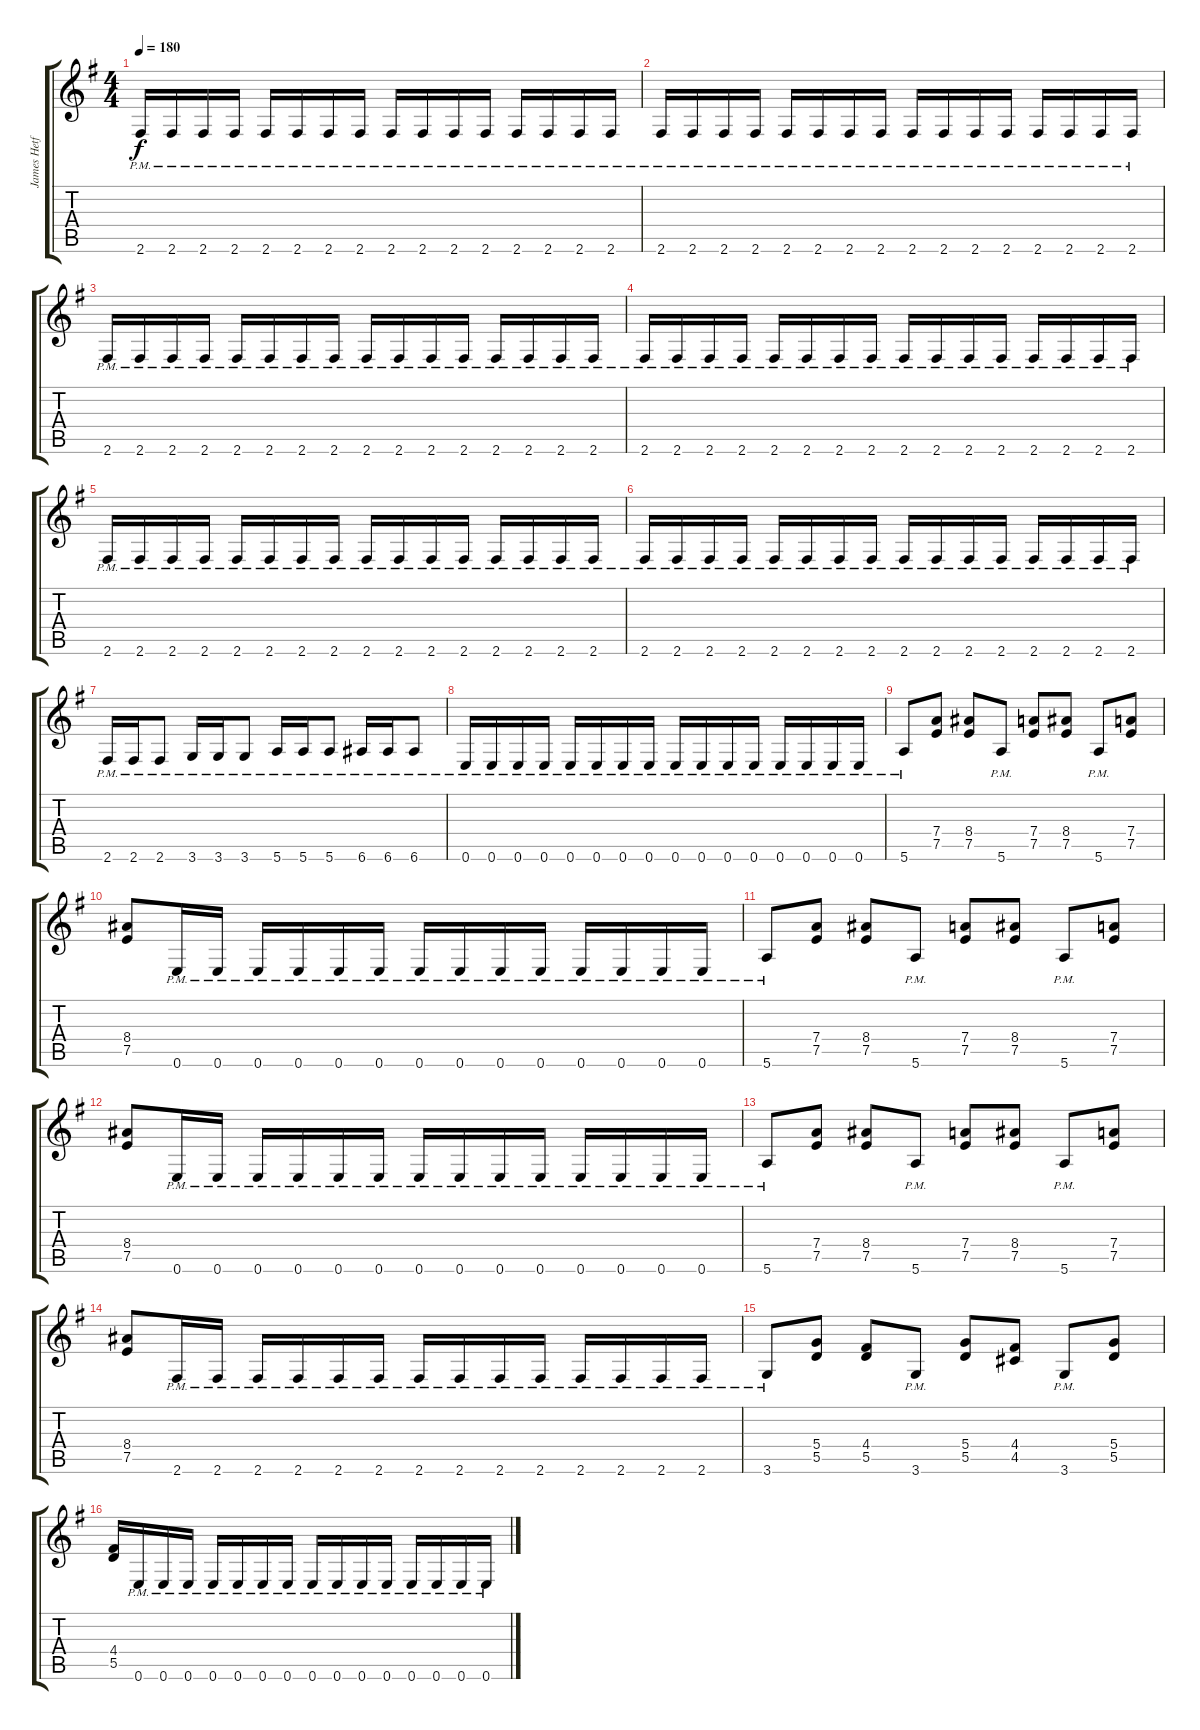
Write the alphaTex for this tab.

\track ("James Hetfield" "James Hetf") {solo instrument distortionguitar}
\staff {score tabs}
\tuning (E4 B3 G3 D3 A2 E2) {hide}
\ts (4 4)
\tempo 180
\clef g2
\ks eminor
2.6{pm}.16{dy f} 2.6{pm}.16 2.6{pm}.16 2.6{pm}.16 2.6{pm}.16 2.6{pm}.16 2.6{pm}.16 2.6{pm}.16 2.6{pm}.16 2.6{pm}.16 2.6{pm}.16 2.6{pm}.16 2.6{pm}.16 2.6{pm}.16 2.6{pm}.16 2.6{pm}.16 |
2.6{pm}.16 2.6{pm}.16 2.6{pm}.16 2.6{pm}.16 2.6{pm}.16 2.6{pm}.16 2.6{pm}.16 2.6{pm}.16 2.6{pm}.16 2.6{pm}.16 2.6{pm}.16 2.6{pm}.16 2.6{pm}.16 2.6{pm}.16 2.6{pm}.16 2.6{pm}.16 |
2.6{pm}.16 2.6{pm}.16 2.6{pm}.16 2.6{pm}.16 2.6{pm}.16 2.6{pm}.16 2.6{pm}.16 2.6{pm}.16 2.6{pm}.16 2.6{pm}.16 2.6{pm}.16 2.6{pm}.16 2.6{pm}.16 2.6{pm}.16 2.6{pm}.16 2.6{pm}.16 |
2.6{pm}.16 2.6{pm}.16 2.6{pm}.16 2.6{pm}.16 2.6{pm}.16 2.6{pm}.16 2.6{pm}.16 2.6{pm}.16 2.6{pm}.16 2.6{pm}.16 2.6{pm}.16 2.6{pm}.16 2.6{pm}.16 2.6{pm}.16 2.6{pm}.16 2.6{pm}.16 |
2.6{pm}.16 2.6{pm}.16 2.6{pm}.16 2.6{pm}.16 2.6{pm}.16 2.6{pm}.16 2.6{pm}.16 2.6{pm}.16 2.6{pm}.16 2.6{pm}.16 2.6{pm}.16 2.6{pm}.16 2.6{pm}.16 2.6{pm}.16 2.6{pm}.16 2.6{pm}.16 |
2.6{pm}.16 2.6{pm}.16 2.6{pm}.16 2.6{pm}.16 2.6{pm}.16 2.6{pm}.16 2.6{pm}.16 2.6{pm}.16 2.6{pm}.16 2.6{pm}.16 2.6{pm}.16 2.6{pm}.16 2.6{pm}.16 2.6{pm}.16 2.6{pm}.16 2.6{pm}.16 |
2.6{pm}.16 2.6{pm}.16 2.6{pm}.8 3.6{pm}.16 3.6{pm}.16 3.6{pm}.8 5.6{pm}.16 5.6{pm}.16 5.6{pm}.8 6.6{pm}.16 6.6{pm}.16 6.6{pm}.8 |
0.6{pm}.16 0.6{pm}.16 0.6{pm}.16 0.6{pm}.16 0.6{pm}.16 0.6{pm}.16 0.6{pm}.16 0.6{pm}.16 0.6{pm}.16 0.6{pm}.16 0.6{pm}.16 0.6{pm}.16 0.6{pm}.16 0.6{pm}.16 0.6{pm}.16 0.6{pm}.16 |
5.6{pm}.8 (7.4 7.5).8 (8.4 7.5).8 5.6{pm}.8 (7.4 7.5).8 (8.4 7.5).8 5.6{pm}.8 (7.4 7.5).8 |
(8.4 7.5).8 0.6{pm}.16 0.6{pm}.16 0.6{pm}.16 0.6{pm}.16 0.6{pm}.16 0.6{pm}.16 0.6{pm}.16 0.6{pm}.16 0.6{pm}.16 0.6{pm}.16 0.6{pm}.16 0.6{pm}.16 0.6{pm}.16 0.6{pm}.16 |
5.6{pm}.8 (7.4 7.5).8 (8.4 7.5).8 5.6{pm}.8 (7.4 7.5).8 (8.4 7.5).8 5.6{pm}.8 (7.4 7.5).8 |
(8.4 7.5).8 0.6{pm}.16 0.6{pm}.16 0.6{pm}.16 0.6{pm}.16 0.6{pm}.16 0.6{pm}.16 0.6{pm}.16 0.6{pm}.16 0.6{pm}.16 0.6{pm}.16 0.6{pm}.16 0.6{pm}.16 0.6{pm}.16 0.6{pm}.16 |
5.6{pm}.8 (7.4 7.5).8 (8.4 7.5).8 5.6{pm}.8 (7.4 7.5).8 (8.4 7.5).8 5.6{pm}.8 (7.4 7.5).8 |
(8.4 7.5).8 2.6{pm}.16 2.6{pm}.16 2.6{pm}.16 2.6{pm}.16 2.6{pm}.16 2.6{pm}.16 2.6{pm}.16 2.6{pm}.16 2.6{pm}.16 2.6{pm}.16 2.6{pm}.16 2.6{pm}.16 2.6{pm}.16 2.6{pm}.16 |
3.6{pm}.8 (5.4 5.5).8 (4.4 5.5).8 3.6{pm}.8 (5.4 5.5).8 (4.4 4.5).8 3.6{pm}.8 (5.4 5.5).8 |
(4.4 5.5).16 0.6{pm}.16 0.6{pm}.16 0.6{pm}.16 0.6{pm}.16 0.6{pm}.16 0.6{pm}.16 0.6{pm}.16 0.6{pm}.16 0.6{pm}.16 0.6{pm}.16 0.6{pm}.16 0.6{pm}.16 0.6{pm}.16 0.6{pm}.16 0.6{pm}.16
